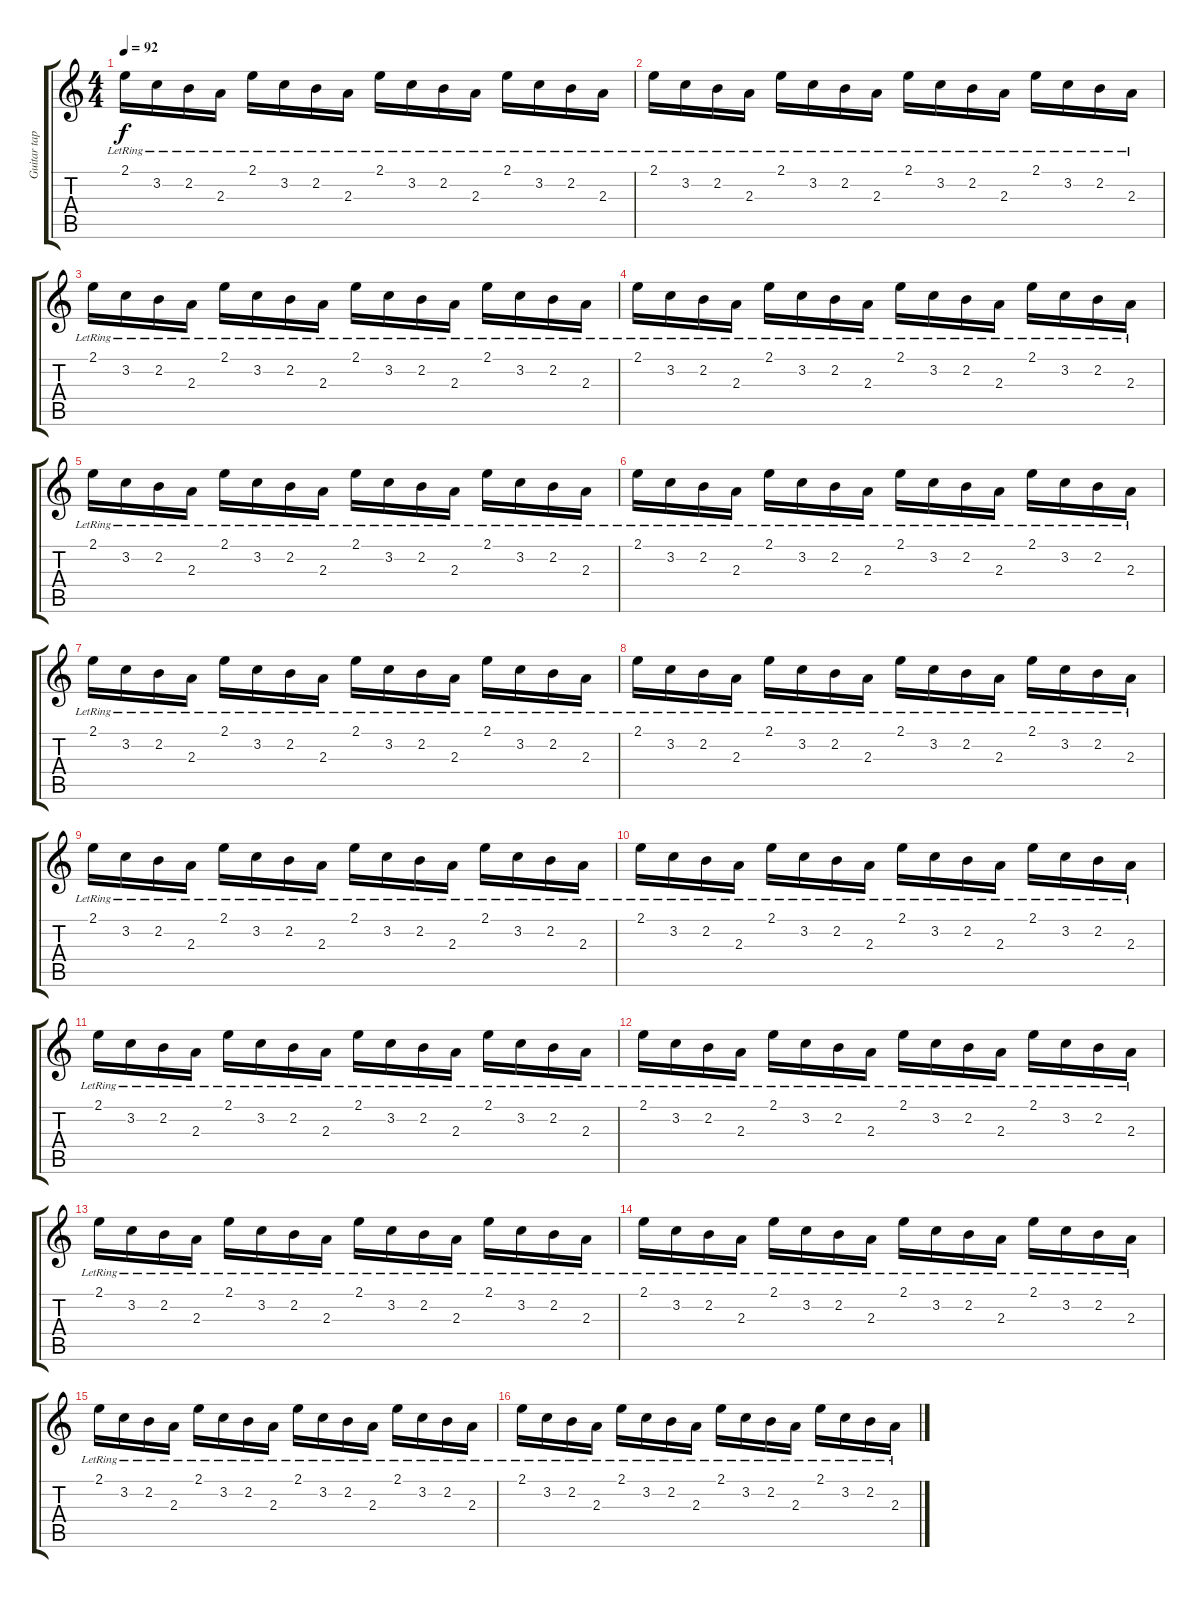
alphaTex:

\track ("Guitar tapping" "Guitar tap") {instrument electricguitarjazz}
\staff {score tabs}
\tuning (D4 A3 G3 D3 A2 D2) {hide}
\ts (4 4)
\tempo 92
\clef g2
\ks c
2.1{lr}.16{dy f} 3.2{lr}.16 2.2{lr}.16 2.3{lr}.16 2.1{lr}.16 3.2{lr}.16 2.2{lr}.16 2.3{lr}.16 2.1{lr}.16 3.2{lr}.16 2.2{lr}.16 2.3{lr}.16 2.1{lr}.16 3.2{lr}.16 2.2{lr}.16 2.3{lr}.16 |
2.1{lr}.16 3.2{lr}.16 2.2{lr}.16 2.3{lr}.16 2.1{lr}.16 3.2{lr}.16 2.2{lr}.16 2.3{lr}.16 2.1{lr}.16 3.2{lr}.16 2.2{lr}.16 2.3{lr}.16 2.1{lr}.16 3.2{lr}.16 2.2{lr}.16 2.3{lr}.16 |
2.1{lr}.16 3.2{lr}.16 2.2{lr}.16 2.3{lr}.16 2.1{lr}.16 3.2{lr}.16 2.2{lr}.16 2.3{lr}.16 2.1{lr}.16 3.2{lr}.16 2.2{lr}.16 2.3{lr}.16 2.1{lr}.16 3.2{lr}.16 2.2{lr}.16 2.3{lr}.16 |
2.1{lr}.16 3.2{lr}.16 2.2{lr}.16 2.3{lr}.16 2.1{lr}.16 3.2{lr}.16 2.2{lr}.16 2.3{lr}.16 2.1{lr}.16 3.2{lr}.16 2.2{lr}.16 2.3{lr}.16 2.1{lr}.16 3.2{lr}.16 2.2{lr}.16 2.3{lr}.16 |
2.1{lr}.16 3.2{lr}.16 2.2{lr}.16 2.3{lr}.16 2.1{lr}.16 3.2{lr}.16 2.2{lr}.16 2.3{lr}.16 2.1{lr}.16 3.2{lr}.16 2.2{lr}.16 2.3{lr}.16 2.1{lr}.16 3.2{lr}.16 2.2{lr}.16 2.3{lr}.16 |
2.1{lr}.16 3.2{lr}.16 2.2{lr}.16 2.3{lr}.16 2.1{lr}.16 3.2{lr}.16 2.2{lr}.16 2.3{lr}.16 2.1{lr}.16 3.2{lr}.16 2.2{lr}.16 2.3{lr}.16 2.1{lr}.16 3.2{lr}.16 2.2{lr}.16 2.3{lr}.16 |
2.1{lr}.16 3.2{lr}.16 2.2{lr}.16 2.3{lr}.16 2.1{lr}.16 3.2{lr}.16 2.2{lr}.16 2.3{lr}.16 2.1{lr}.16 3.2{lr}.16 2.2{lr}.16 2.3{lr}.16 2.1{lr}.16 3.2{lr}.16 2.2{lr}.16 2.3{lr}.16 |
2.1{lr}.16 3.2{lr}.16 2.2{lr}.16 2.3{lr}.16 2.1{lr}.16 3.2{lr}.16 2.2{lr}.16 2.3{lr}.16 2.1{lr}.16 3.2{lr}.16 2.2{lr}.16 2.3{lr}.16 2.1{lr}.16 3.2{lr}.16 2.2{lr}.16 2.3{lr}.16 |
2.1{lr}.16 3.2{lr}.16 2.2{lr}.16 2.3{lr}.16 2.1{lr}.16 3.2{lr}.16 2.2{lr}.16 2.3{lr}.16 2.1{lr}.16 3.2{lr}.16 2.2{lr}.16 2.3{lr}.16 2.1{lr}.16 3.2{lr}.16 2.2{lr}.16 2.3{lr}.16 |
2.1{lr}.16 3.2{lr}.16 2.2{lr}.16 2.3{lr}.16 2.1{lr}.16 3.2{lr}.16 2.2{lr}.16 2.3{lr}.16 2.1{lr}.16 3.2{lr}.16 2.2{lr}.16 2.3{lr}.16 2.1{lr}.16 3.2{lr}.16 2.2{lr}.16 2.3{lr}.16 |
2.1{lr}.16 3.2{lr}.16 2.2{lr}.16 2.3{lr}.16 2.1{lr}.16 3.2{lr}.16 2.2{lr}.16 2.3{lr}.16 2.1{lr}.16 3.2{lr}.16 2.2{lr}.16 2.3{lr}.16 2.1{lr}.16 3.2{lr}.16 2.2{lr}.16 2.3{lr}.16 |
2.1{lr}.16 3.2{lr}.16 2.2{lr}.16 2.3{lr}.16 2.1{lr}.16 3.2{lr}.16 2.2{lr}.16 2.3{lr}.16 2.1{lr}.16 3.2{lr}.16 2.2{lr}.16 2.3{lr}.16 2.1{lr}.16 3.2{lr}.16 2.2{lr}.16 2.3{lr}.16 |
2.1{lr}.16 3.2{lr}.16 2.2{lr}.16 2.3{lr}.16 2.1{lr}.16 3.2{lr}.16 2.2{lr}.16 2.3{lr}.16 2.1{lr}.16 3.2{lr}.16 2.2{lr}.16 2.3{lr}.16 2.1{lr}.16 3.2{lr}.16 2.2{lr}.16 2.3{lr}.16 |
2.1{lr}.16 3.2{lr}.16 2.2{lr}.16 2.3{lr}.16 2.1{lr}.16 3.2{lr}.16 2.2{lr}.16 2.3{lr}.16 2.1{lr}.16 3.2{lr}.16 2.2{lr}.16 2.3{lr}.16 2.1{lr}.16 3.2{lr}.16 2.2{lr}.16 2.3{lr}.16 |
2.1{lr}.16 3.2{lr}.16 2.2{lr}.16 2.3{lr}.16 2.1{lr}.16 3.2{lr}.16 2.2{lr}.16 2.3{lr}.16 2.1{lr}.16 3.2{lr}.16 2.2{lr}.16 2.3{lr}.16 2.1{lr}.16 3.2{lr}.16 2.2{lr}.16 2.3{lr}.16 |
2.1{lr}.16 3.2{lr}.16 2.2{lr}.16 2.3{lr}.16 2.1{lr}.16 3.2{lr}.16 2.2{lr}.16 2.3{lr}.16 2.1{lr}.16 3.2{lr}.16 2.2{lr}.16 2.3{lr}.16 2.1{lr}.16 3.2{lr}.16 2.2{lr}.16 2.3{lr}.16
